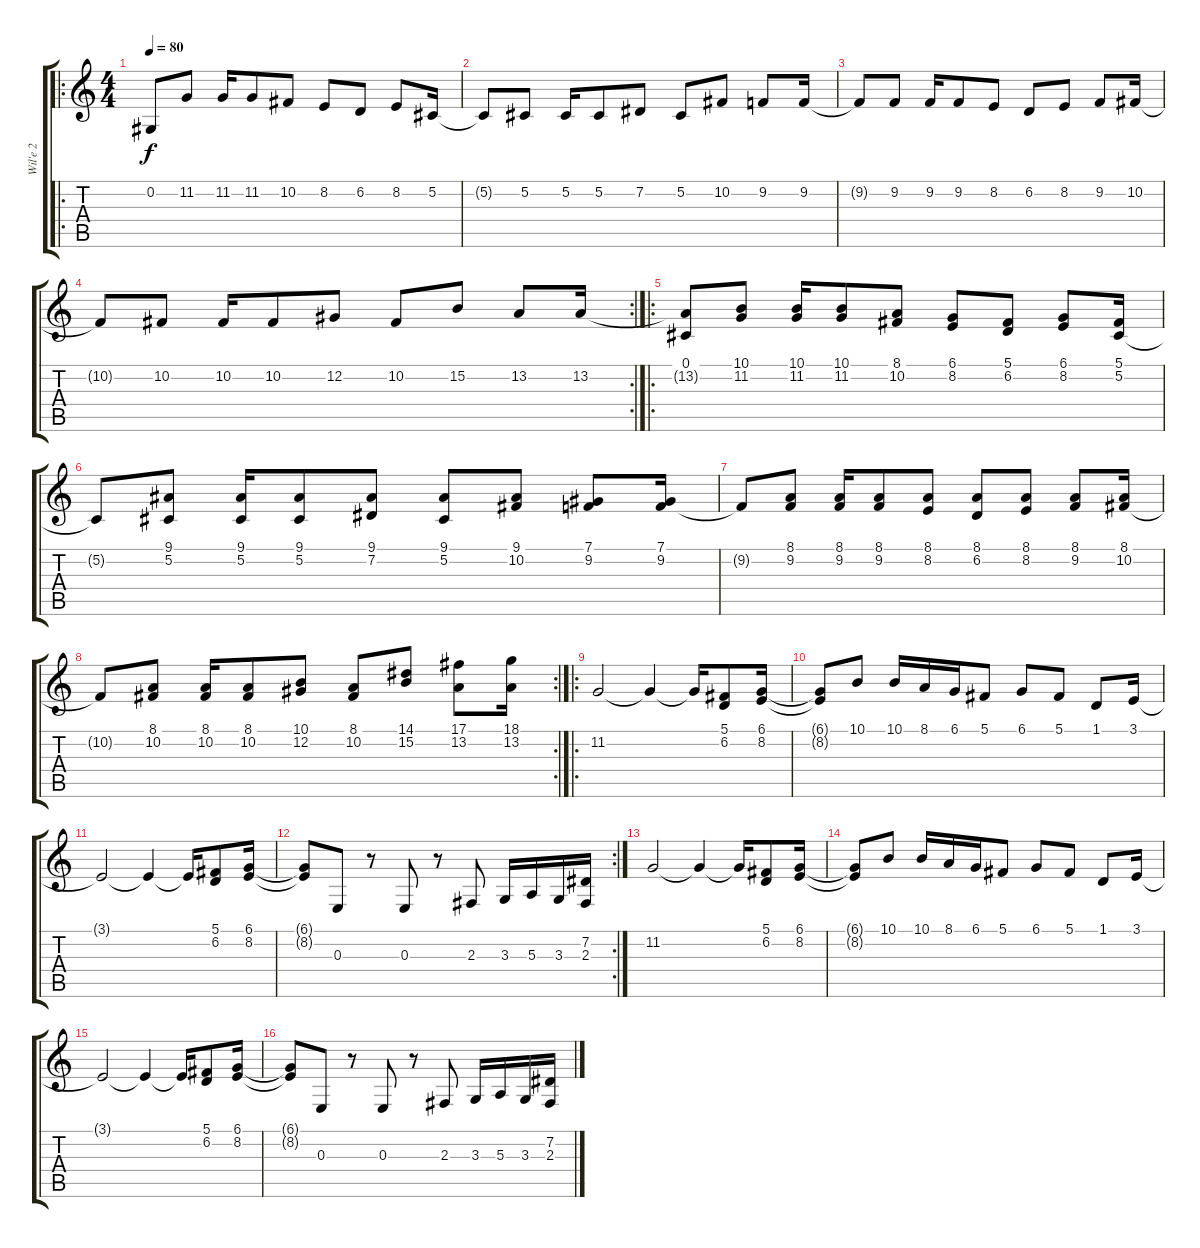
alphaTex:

\track ("Wil'e 2" "Wil'e 2") {instrument acousticgrandpiano}
\staff {score tabs}
\tuning (Db4 Ab3 E3 B2 Gb2 B1) {hide}
\ro
\ts (4 4)
\tempo 80
\clef g2
\ks c
0.2.8{dy f instrument acousticgrandpiano} 11.2.8 11.2.16 11.2.8 10.2.8 8.2.8 6.2.8 8.2.8 5.2.16 |
5.2{t}.8 5.2.8 5.2.16 5.2.8 7.2.8 5.2.8 10.2.8 9.2.8 9.2.16 |
9.2{t}.8 9.2.8 9.2.16 9.2.8 8.2.8 6.2.8 8.2.8 9.2.8 10.2.16 |
\rc 2
10.2{t}.8 10.2.8 10.2.16 10.2.8 12.2.8 10.2.8 15.2.8 13.2.8 13.2.16 |
\ro
(0.1 13.2{t}).8 (10.1 11.2).8 (10.1 11.2).16 (10.1 11.2).8 (8.1 10.2).8 (6.1 8.2).8 (5.1 6.2).8 (6.1 8.2).8 (5.1 5.2).16 |
5.2{t}.8 (9.1 5.2).8 (9.1 5.2).16 (9.1 5.2).8 (9.1 7.2).8 (9.1 5.2).8 (9.1 10.2).8 (7.1 9.2).8 (7.1 9.2).16 |
9.2{t}.8 (8.1 9.2).8 (8.1 9.2).16 (8.1 9.2).8 (8.1 8.2).8 (8.1 6.2).8 (8.1 8.2).8 (8.1 9.2).8 (8.1 10.2).16 |
\rc 2
10.2{t}.8 (8.1 10.2).8 (8.1 10.2).16 (8.1 10.2).8 (10.1 12.2).8 (8.1 10.2).8 (14.1 15.2).8 (17.1 13.2).8 (18.1 13.2).16 |
\ro
11.2.2 11.2{t}.4 11.2{t}.16 (5.1 6.2).8 (6.1 8.2).16 |
(6.1{t} 8.2{t}).8 10.1.8 10.1.16 8.1.16 6.1.16 5.1.8 6.1.8 5.1.8 1.1.8 3.1.16 |
3.1{t}.2 3.1{t}.4 3.1{t}.16 (5.1 6.2).8 (6.1 8.2).16 |
\rc 2
(6.1{t} 8.2{t}).8 0.3.8 r.8 0.3.8 r.8 2.3.8 3.3.16 5.3.16 3.3.16 (7.2 2.3).16 |
11.2.2 11.2{t}.4 11.2{t}.16 (5.1 6.2).8 (6.1 8.2).16 |
(6.1{t} 8.2{t}).8 10.1.8 10.1.16 8.1.16 6.1.16 5.1.8 6.1.8 5.1.8 1.1.8 3.1.16 |
3.1{t}.2 3.1{t}.4 3.1{t}.16 (5.1 6.2).8 (6.1 8.2).16 |
(6.1{t} 8.2{t}).8 0.3.8 r.8 0.3.8 r.8 2.3.8 3.3.16 5.3.16 3.3.16 (7.2 2.3).16
